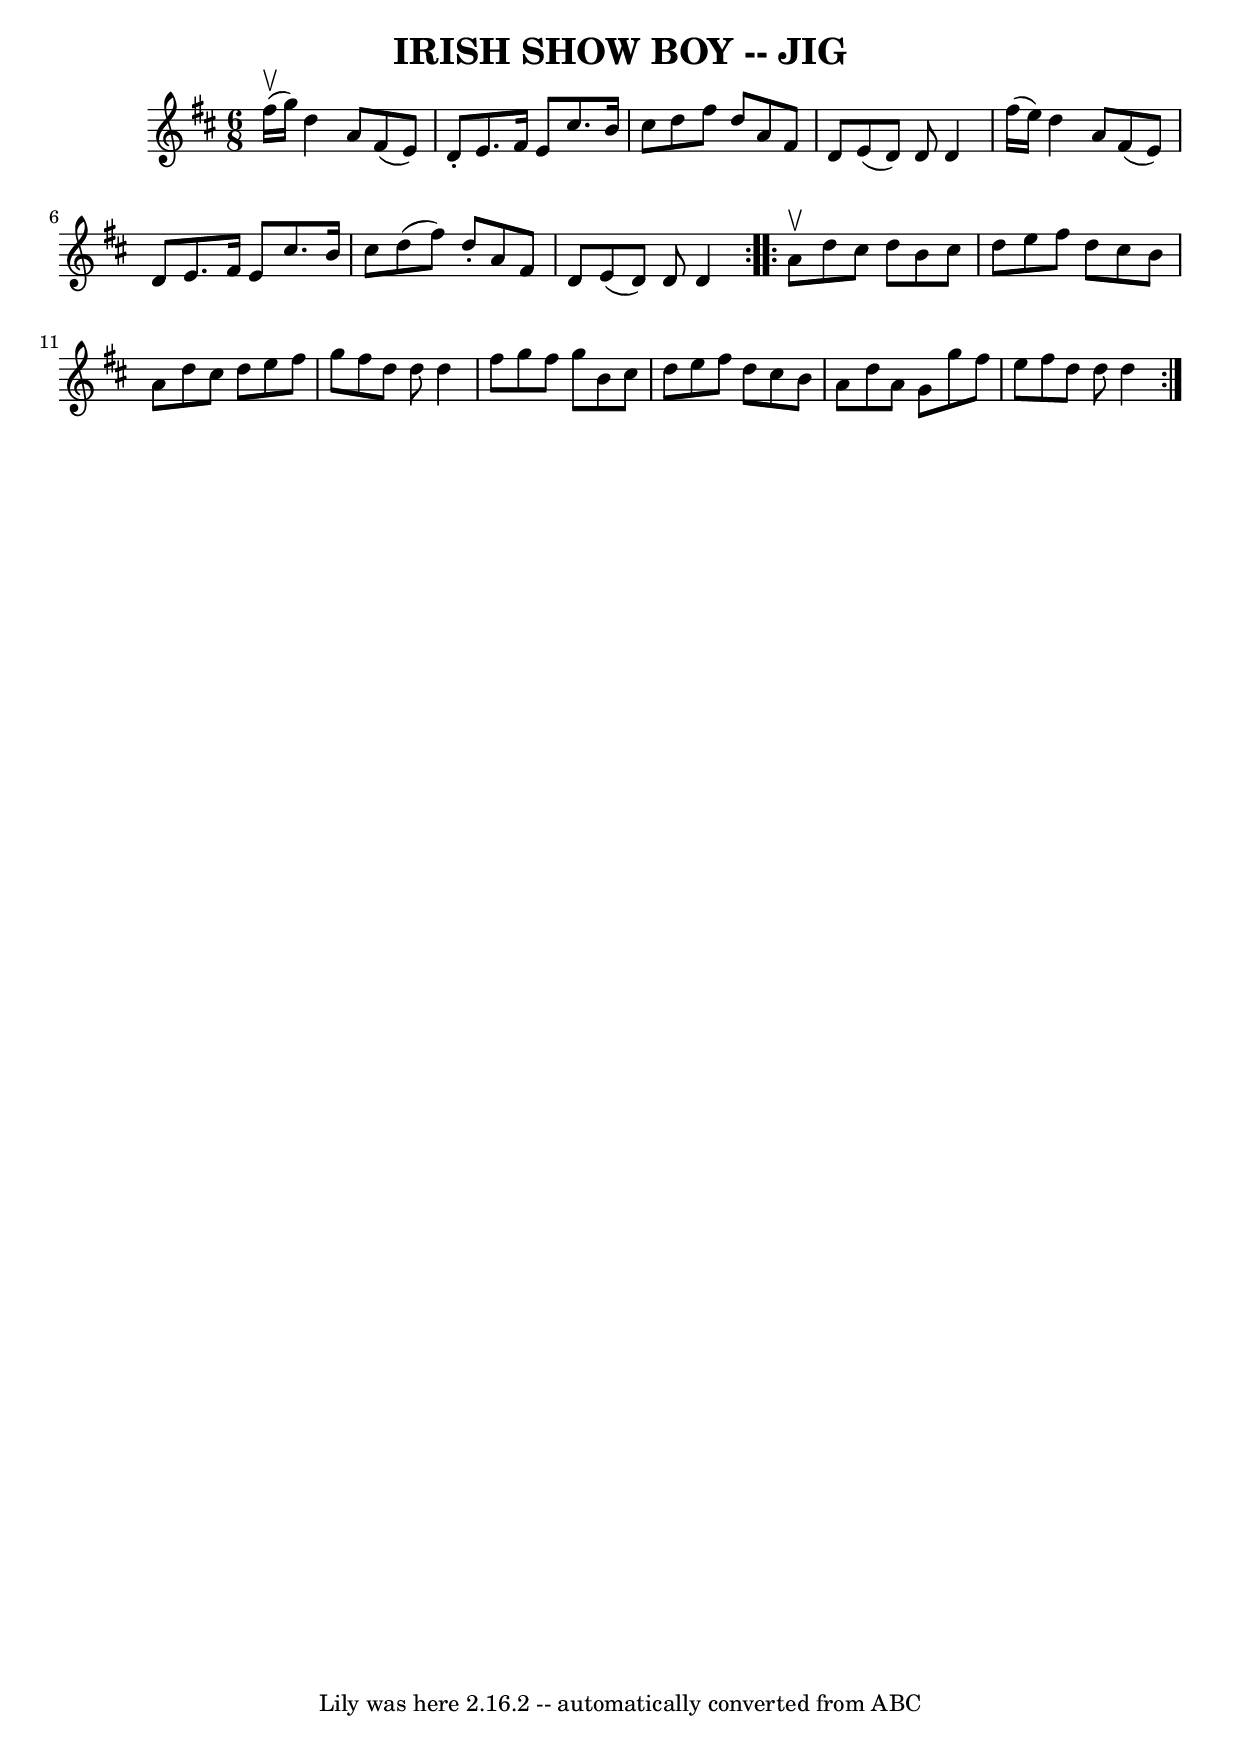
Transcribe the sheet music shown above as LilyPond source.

\version "2.16.2"
\include "Mammoth.ily"
\header {
  %% book = "Ryan's Mammoth Collection of Fiddle Tunes"
  crossRefNumber = "1"
  footnotes = ""
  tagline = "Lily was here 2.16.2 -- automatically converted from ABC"
  title = "IRISH SHOW BOY -- JIG"

}
voicedefault =  {



  \repeat volta 2 {

    \time 6/8 
    \key d \major
    fis''16 (^\upbow g''16)       |
    d''4  
    a'8 fis'8 (e'8) d'8-.   |
    e'8. fis'16 e'8    
    cis''8. b'16 cis''8    |
    d''8 fis''8 d''8 a'8 fis'8  
    d'8    |
    e'8 (d'8) d'8 d'4 fis''16 (e''16)        |
    d''4 a'8 fis'8 (e'8) d'8    |
    e'8. fis'16  
    e'8 cis''8. b'16 cis''8    |
    d''8 (fis''8) d''8-.  
    a'8 fis'8 d'8    |
    e'8 (d'8) d'8 d'4    
  }     

  \repeat volta 2 {
    a'8^\upbow       |
    d''8 cis''8 d''8 b'8  
    cis''8 d''8    |
    e''8 fis''8 d''8 cis''8 b'8 a'8    |
    d''8 cis''8 d''8 e''8 fis''8 g''8    |
    
    fis''8 d''8 d''8 d''4 fis''8        |
    g''8 fis''8    
    g''8 b'8 cis''8 d''8    |
    e''8 fis''8 d''8 cis''8    
    b'8 a'8    |
    d''8 a'8 g'8 g''8 fis''8 e''8     |
    fis''8 d''8 d''8 d''4    
  }   

}

\score{
  <<

    \context Staff="default"
    {
      \voicedefault 
      
    }

  >>
  \layout {
    
  }
  \midi {
  }

}
